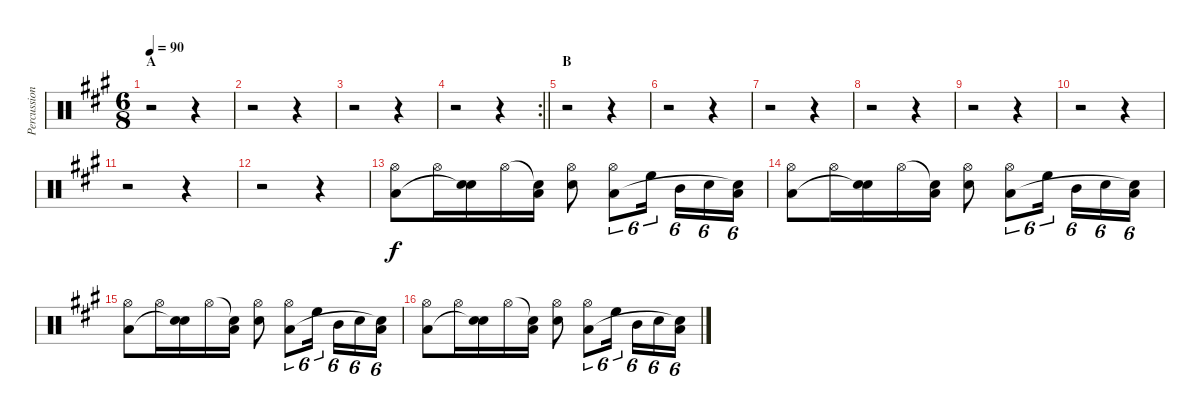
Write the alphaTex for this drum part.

\track ("Percussion 1" "Percussion") {instrument percussion}
\staff {score}
\articulation defaults
\ts (6 8)
\section ("" "A")
\tempo 90
\clef neutral
\ks a
r.2{dy f} r.4 |
r.2 r.4 |
r.2 r.4 |
\rc 2
\barLineRight lightlight
r.2 r.4 |
\section ("" "B")
r.2 r.4 |
r.2 r.4 |
r.2 r.4 |
r.2 r.4 |
r.2 r.4 |
r.2 r.4 |
r.2 r.4 |
r.2 r.4 |
("Hi-Hat (open)" "Low Floor Tom (hit)").8 "Hi-Hat (open)".16 ("Electric Snare (hit)" "Snare (hit)"{t}).16 "Hi-Hat (open)".16 ("Snare (hit)"{t} "Low Floor Tom (hit)").16 ("Hi-Hat (open)" "Electric Snare (hit)").8 ("Hi-Hat (open)" "Low Floor Tom (hit)").8{tu (6 4)} "High Floor Tom (hit)".16{tu (6 4) beam splitsecondary} "Mid Tom (hit)".16{tu (6 4)} "Snare (hit) 2".16{tu (6 4)} ("Low Tom (hit)" "Snare (hit)"{t}).16{tu (6 4)} |
("Hi-Hat (open)" "Low Floor Tom (hit)").8 "Hi-Hat (open)".16 ("Electric Snare (hit)" "Snare (hit)"{t}).16 "Hi-Hat (open)".16 ("Snare (hit)"{t} "Low Floor Tom (hit)").16 ("Hi-Hat (open)" "Electric Snare (hit)").8 ("Hi-Hat (open)" "Low Floor Tom (hit)").8{tu (6 4)} "High Floor Tom (hit)".16{tu (6 4) beam splitsecondary} "Mid Tom (hit)".16{tu (6 4)} "Snare (hit) 2".16{tu (6 4)} ("Low Tom (hit)" "Snare (hit)"{t}).16{tu (6 4)} |
("Hi-Hat (open)" "Low Floor Tom (hit)").8 "Hi-Hat (open)".16 ("Electric Snare (hit)" "Snare (hit)"{t}).16 "Hi-Hat (open)".16 ("Snare (hit)"{t} "Low Floor Tom (hit)").16 ("Hi-Hat (open)" "Electric Snare (hit)").8 ("Hi-Hat (open)" "Low Floor Tom (hit)").8{tu (6 4)} "High Floor Tom (hit)".16{tu (6 4) beam splitsecondary} "Mid Tom (hit)".16{tu (6 4)} "Snare (hit) 2".16{tu (6 4)} ("Low Tom (hit)" "Snare (hit)"{t}).16{tu (6 4)} |
("Hi-Hat (open)" "Low Floor Tom (hit)").8 "Hi-Hat (open)".16 ("Electric Snare (hit)" "Snare (hit)"{t}).16 "Hi-Hat (open)".16 ("Snare (hit)"{t} "Low Floor Tom (hit)").16 ("Hi-Hat (open)" "Electric Snare (hit)").8 ("Hi-Hat (open)" "Low Floor Tom (hit)").8{tu (6 4)} "High Floor Tom (hit)".16{tu (6 4) beam splitsecondary} "Mid Tom (hit)".16{tu (6 4)} "Snare (hit) 2".16{tu (6 4)} ("Low Tom (hit)" "Snare (hit)"{t}).16{tu (6 4)}
